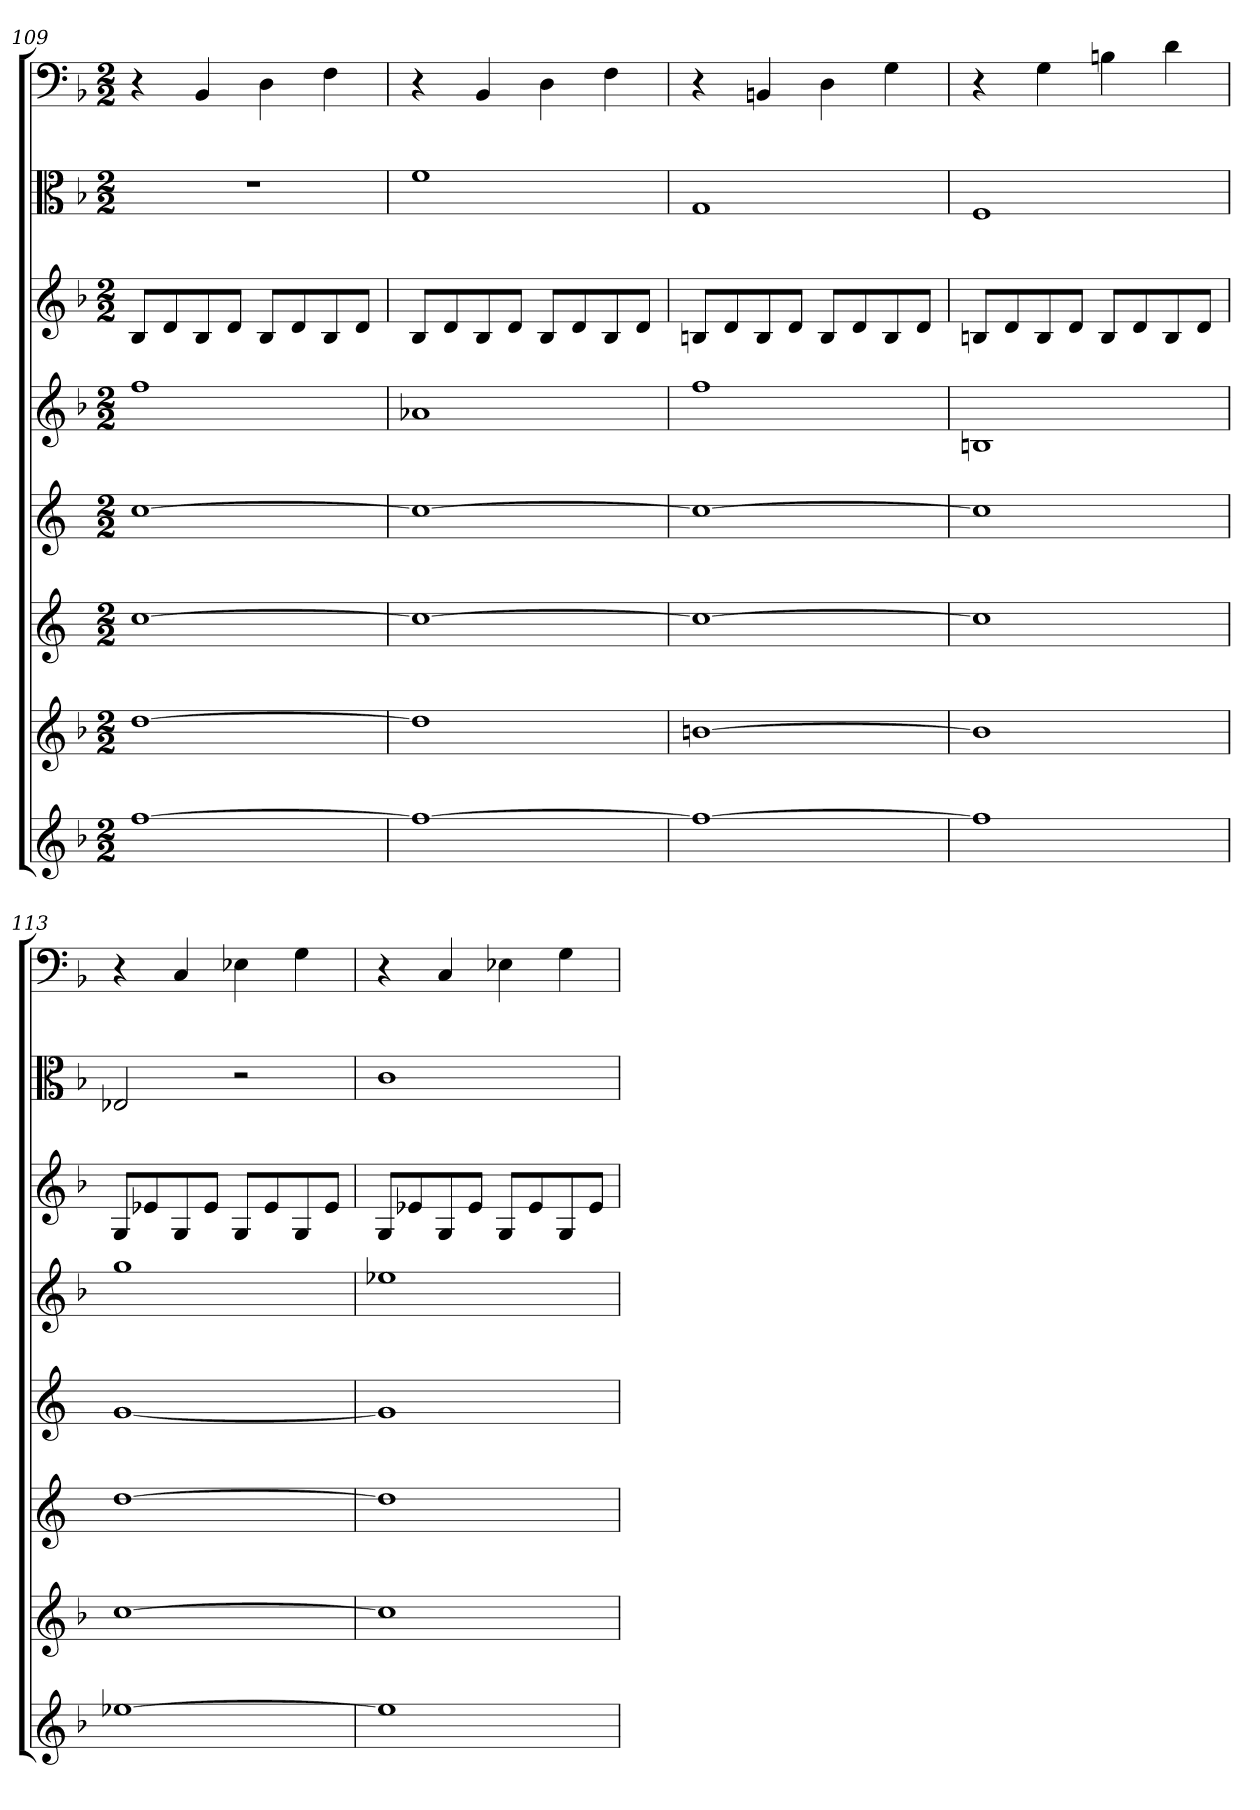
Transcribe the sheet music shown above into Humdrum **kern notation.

**kern	**kern	**kern	**kern	**kern	**kern	**kern	**kern
*part8	*part7	*part6	*part5	*part4	*part3	*part2	*part1
*staff8	*staff7	*staff6	*staff5	*staff4	*staff3	*staff2	*staff1
*	*	*	*	*	*	*clefC3	*clefF4
*k[b-]	*k[b-]	*k[]	*k[]	*k[b-]	*k[b-]	*k[b-]	*k[b-]
*F:	*F:	*	*	*F:	*F:	*F:	*F:
*M2/2	*M2/2	*M2/2	*M2/2	*M2/2	*M2/2	*M2/2	*M2/2
=109	=109	=109	=109	=109	=109	=109	=109
[1ff	[1dd	[1cc	[1cc	1ff	8B-L	1r	4r
.	.	.	.	.	8d	.	.
.	.	.	.	.	8B-	.	4BB-
.	.	.	.	.	8dJ	.	.
.	.	.	.	.	8B-L	.	4D
.	.	.	.	.	8d	.	.
.	.	.	.	.	8B-	.	4F
.	.	.	.	.	8dJ	.	.
=110	=110	=110	=110	=110	=110	=110	=110
1ff_	1dd]	1cc_	1cc_	1a-X	8B-L	1f	4r
.	.	.	.	.	8d	.	.
.	.	.	.	.	8B-	.	4BB-
.	.	.	.	.	8dJ	.	.
.	.	.	.	.	8B-L	.	4D
.	.	.	.	.	8d	.	.
.	.	.	.	.	8B-	.	4F
.	.	.	.	.	8dJ	.	.
=111	=111	=111	=111	=111	=111	=111	=111
1ff_	[1bn	1cc_	1cc_	1ff	8BnL	1G	4r
.	.	.	.	.	8d	.	.
.	.	.	.	.	8B	.	4BBn
.	.	.	.	.	8dJ	.	.
.	.	.	.	.	8BL	.	4D
.	.	.	.	.	8d	.	.
.	.	.	.	.	8B	.	4G
.	.	.	.	.	8dJ	.	.
=112	=112	=112	=112	=112	=112	=112	=112
1ff]	1b]	1cc]	1cc]	1Bn	8BnL	1F	4r
.	.	.	.	.	8d	.	.
.	.	.	.	.	8B	.	4G
.	.	.	.	.	8dJ	.	.
.	.	.	.	.	8BL	.	4Bn
.	.	.	.	.	8d	.	.
.	.	.	.	.	8B	.	4d
.	.	.	.	.	8dJ	.	.
=113	=113	=113	=113	=113	=113	=113	=113
[1ee-X	[1cc	[1dd	[1g	1gg	8GL	2E-X	4r
.	.	.	.	.	8e-X	.	.
.	.	.	.	.	8G	.	4C
.	.	.	.	.	8e-J	.	.
.	.	.	.	.	8GL	2r	4E-X
.	.	.	.	.	8e-	.	.
.	.	.	.	.	8G	.	4G
.	.	.	.	.	8e-J	.	.
=114	=114	=114	=114	=114	=114	=114	=114
1ee-]	1cc]	1dd]	1g]	1ee-X	8GL	1c	4r
.	.	.	.	.	8e-X	.	.
.	.	.	.	.	8G	.	4C
.	.	.	.	.	8e-J	.	.
.	.	.	.	.	8GL	.	4E-X
.	.	.	.	.	8e-	.	.
.	.	.	.	.	8G	.	4G
.	.	.	.	.	8e-J	.	.
=	=	=	=	=	=	=	=
*-	*-	*-	*-	*-	*-	*-	*-
